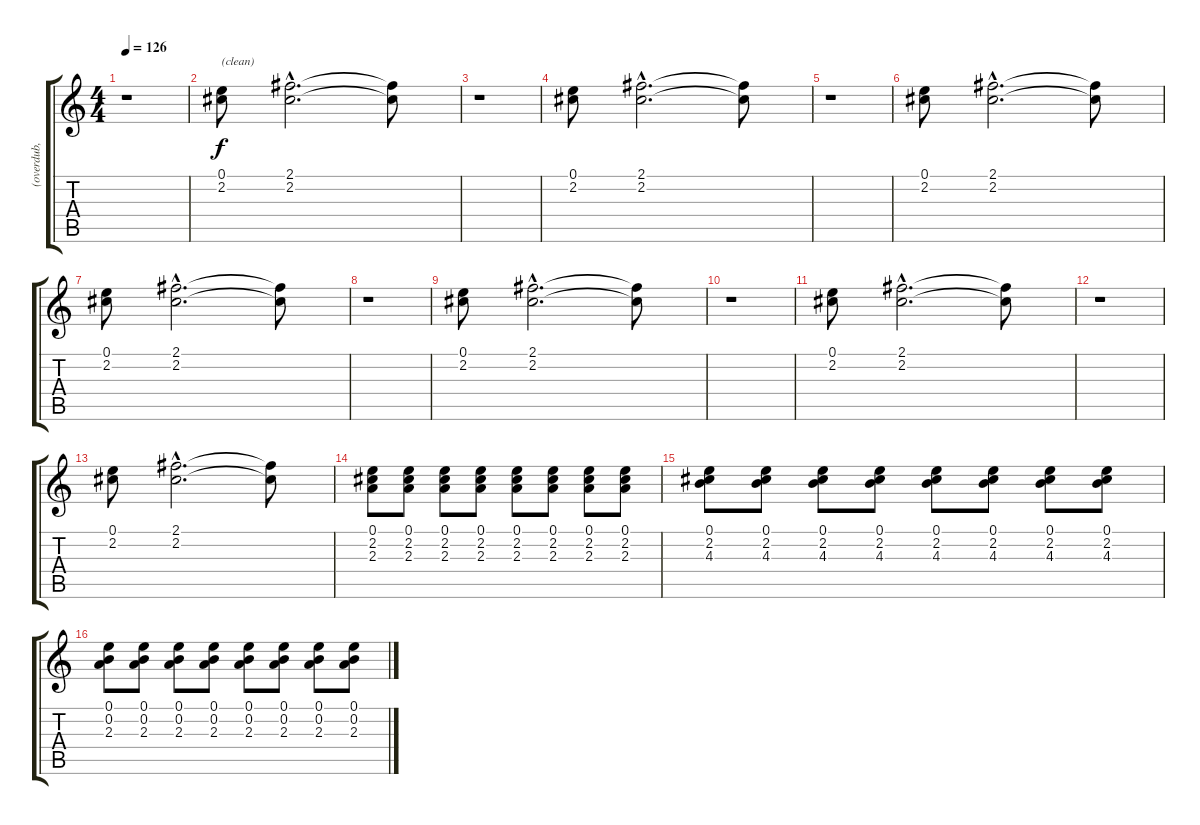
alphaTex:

\track ("(overdub, 2nd track)" "(overdub, ") {instrument electricguitarclean}
\staff {score tabs}
\tuning (E4 B3 G3 D3 A2 E2) {hide}
\ts (4 4)
\tempo 126
\clef g2
\ks c
r.1{dy f} |
(0.1 2.2).8{txt "(clean)" instrument electricguitarjazz} (2.1{hac} 2.2{hac}).2{d} (2.1{t} 2.2{t}).8 |
r.1 |
(0.1 2.2).8 (2.1{hac} 2.2{hac}).2{d} (2.1{t} 2.2{t}).8 |
r.1 |
(0.1 2.2).8 (2.1{hac} 2.2{hac}).2{d} (2.1{t} 2.2{t}).8 |
(0.1 2.2).8 (2.1{hac} 2.2{hac}).2{d} (2.1{t} 2.2{t}).8 |
r.1 |
(0.1 2.2).8 (2.1{hac} 2.2{hac}).2{d} (2.1{t} 2.2{t}).8 |
r.1 |
(0.1 2.2).8 (2.1{hac} 2.2{hac}).2{d} (2.1{t} 2.2{t}).8 |
r.1 |
(0.1 2.2).8 (2.1{hac} 2.2{hac}).2{d} (2.1{t} 2.2{t}).8 |
(0.1 2.2 2.3).8{instrument electricguitarjazz} (0.1 2.2 2.3).8 (0.1 2.2 2.3).8 (0.1 2.2 2.3).8 (0.1 2.2 2.3).8 (0.1 2.2 2.3).8 (0.1 2.2 2.3).8 (0.1 2.2 2.3).8 |
(0.1 2.2 4.3).8 (0.1 2.2 4.3).8 (0.1 2.2 4.3).8 (0.1 2.2 4.3).8 (0.1 2.2 4.3).8 (0.1 2.2 4.3).8 (0.1 2.2 4.3).8 (0.1 2.2 4.3).8 |
(0.1 0.2 2.3).8 (0.1 0.2 2.3).8 (0.1 0.2 2.3).8 (0.1 0.2 2.3).8 (0.1 0.2 2.3).8 (0.1 0.2 2.3).8 (0.1 0.2 2.3).8 (0.1 0.2 2.3).8
